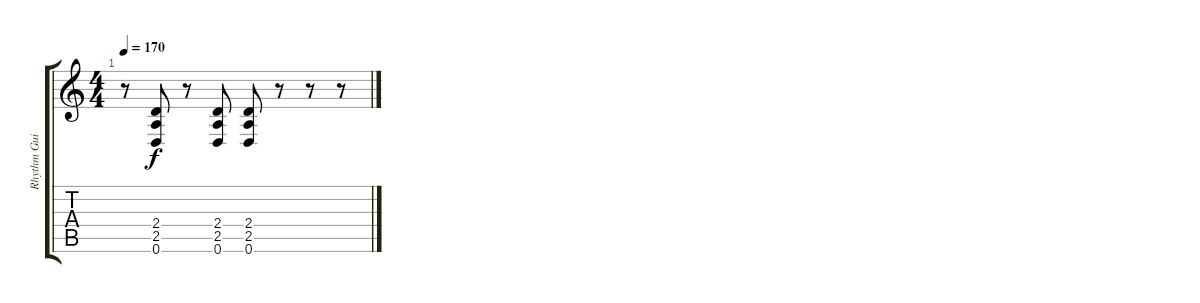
\track ("Rhythm Guitar" "Rhythm Gui") {instrument distortionguitar}
\staff {score tabs}
\tuning (D4 A3 F3 C3 G2 D2) {hide}
\ts (4 4)
\tempo 170
\clef g2
\ks c
r.8{dy f} (2.4 2.5 0.6).8 r.8 (2.4 2.5 0.6).8 (2.4 2.5 0.6).8 r.8 r.8 r.8
